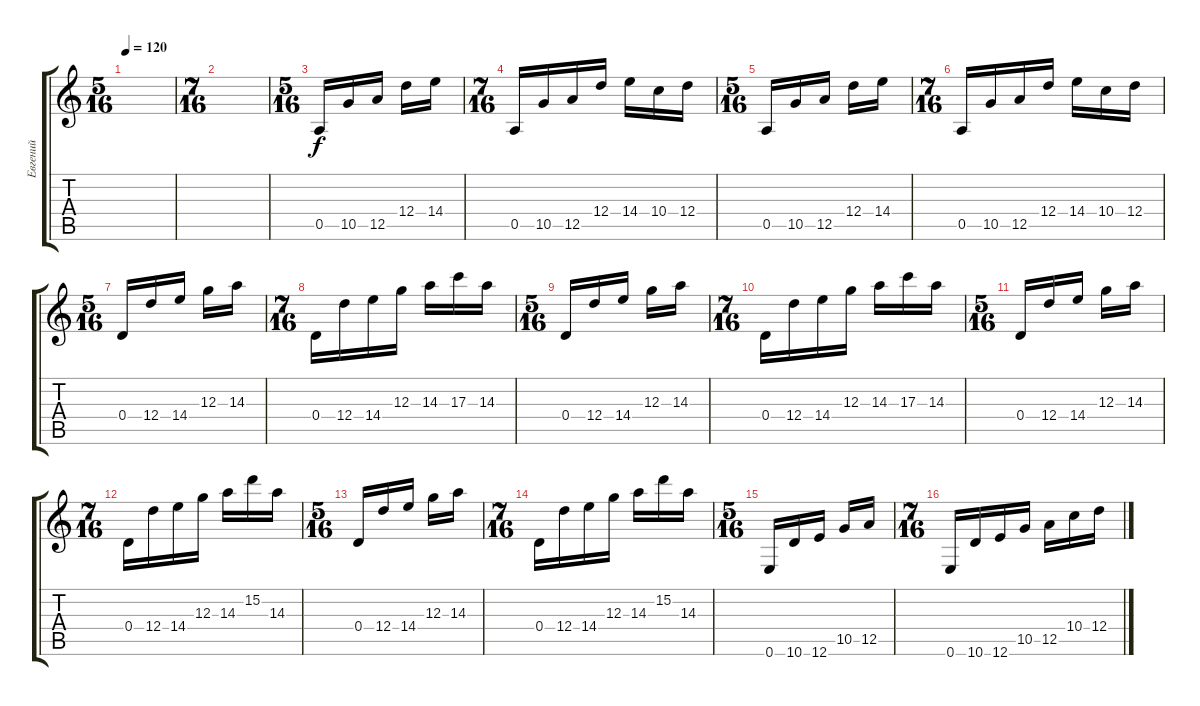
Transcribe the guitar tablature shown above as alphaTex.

\track ("Евгений" "Евгений") {instrument distortionguitar}
\staff {score tabs}
\tuning (E4 B3 G3 D3 A2 E2) {hide}
\ts (5 16)
\tempo 120
\clef g2
\ks c
|
\ts (7 16)
|
\ts (5 16)
0.5.16{dy f} 10.5.16 12.5.16 12.4.16 14.4.16 |
\ts (7 16)
0.5.16 10.5.16 12.5.16 12.4.16 14.4.16 10.4.16 12.4.16 |
\ts (5 16)
0.5.16 10.5.16 12.5.16 12.4.16 14.4.16 |
\ts (7 16)
0.5.16 10.5.16 12.5.16 12.4.16 14.4.16 10.4.16 12.4.16 |
\ts (5 16)
0.4.16 12.4.16 14.4.16 12.3.16 14.3.16 |
\ts (7 16)
0.4.16 12.4.16 14.4.16 12.3.16 14.3.16 17.3.16 14.3.16 |
\ts (5 16)
0.4.16 12.4.16 14.4.16 12.3.16 14.3.16 |
\ts (7 16)
0.4.16 12.4.16 14.4.16 12.3.16 14.3.16 17.3.16 14.3.16 |
\ts (5 16)
0.4.16 12.4.16 14.4.16 12.3.16 14.3.16 |
\ts (7 16)
0.4.16 12.4.16 14.4.16 12.3.16 14.3.16 15.2.16 14.3.16 |
\ts (5 16)
0.4.16 12.4.16 14.4.16 12.3.16 14.3.16 |
\ts (7 16)
0.4.16 12.4.16 14.4.16 12.3.16 14.3.16 15.2.16 14.3.16 |
\ts (5 16)
0.6.16 10.6.16 12.6.16 10.5.16 12.5.16 |
\ts (7 16)
0.6.16 10.6.16 12.6.16 10.5.16 12.5.16 10.4.16 12.4.16
